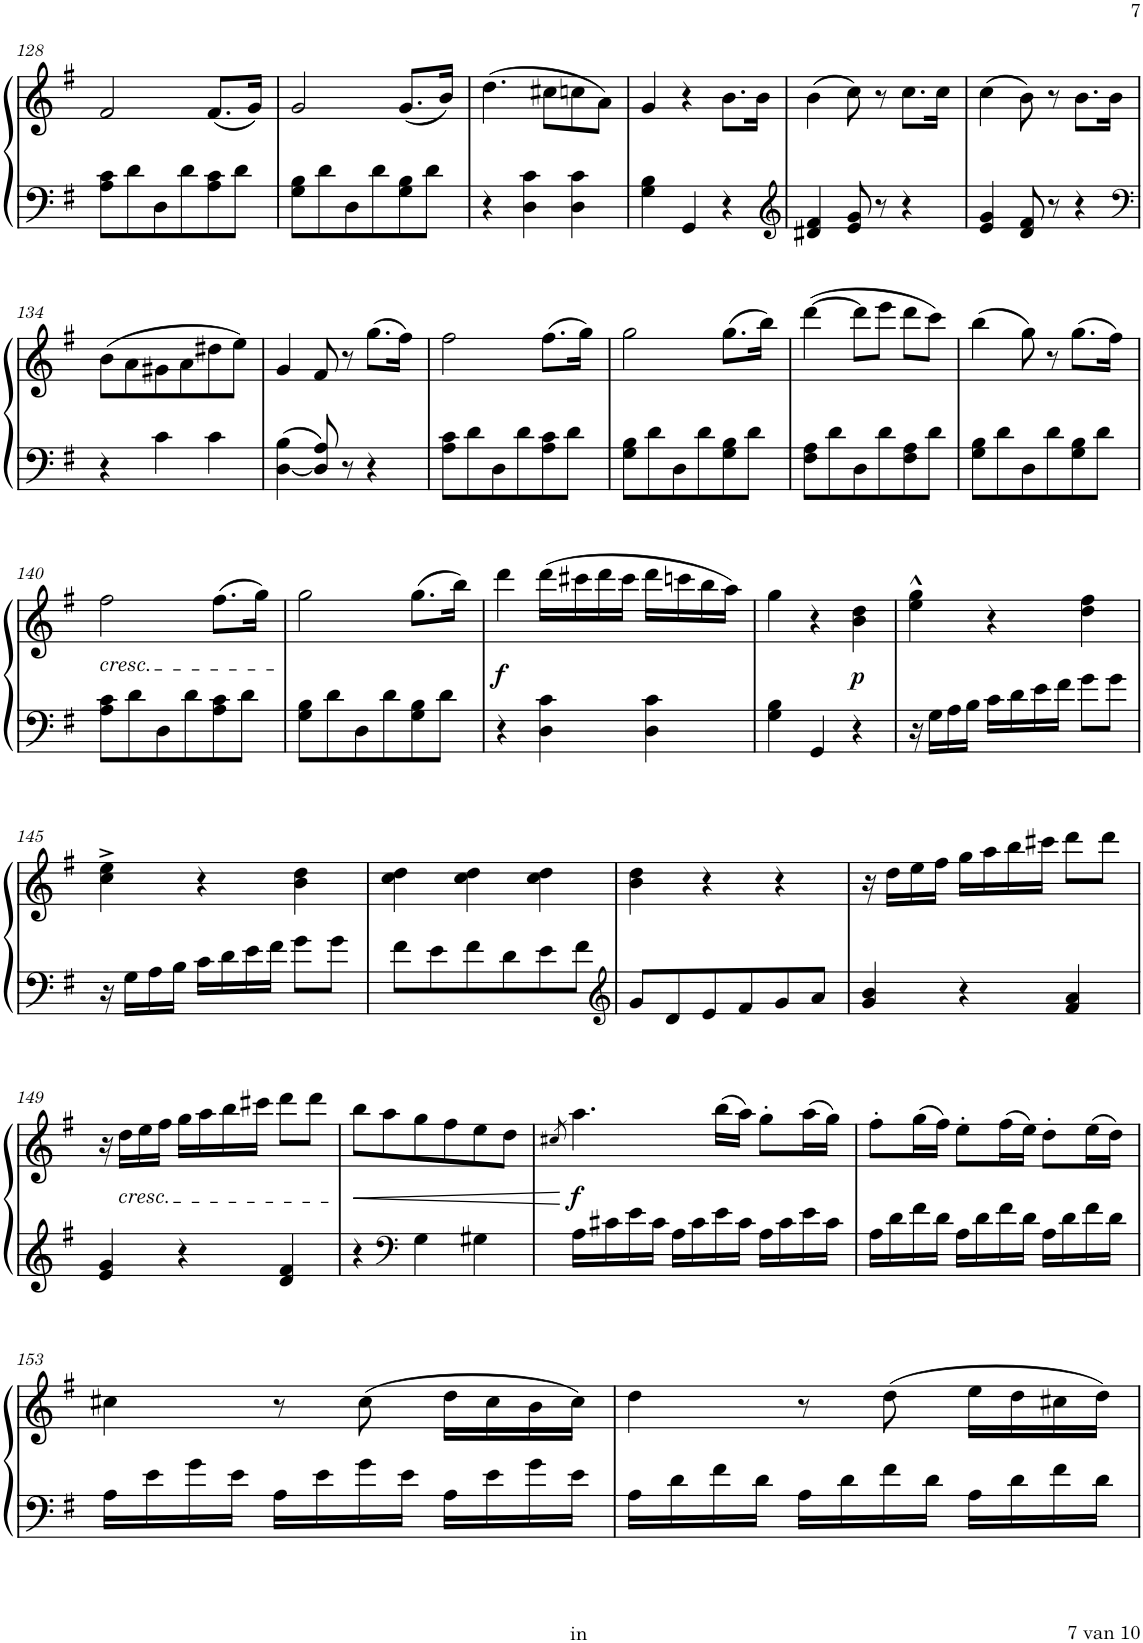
**kern	**kern	**dynam
*part1	*part1	*part1
*staff2	*staff1	*staff1/2
*I"Piano	*	*
*I'Pno.	*	*
!!LO:PB:g=z
*clefF4	*clefG2	*
*k[f#]	*k[f#]	*
*M3/4	*M3/4	*
=128	=128	=128
8A\ 8c\L	2f#/	.
8d\	.	.
8D\	.	.
8d\	.	.
8A\ 8c\	(8.f#/L	.
8d\J	.	.
.	16g/Jk)	.
=129	=129	=129
8G\ 8B\L	2g/	.
8d\	.	.
8D\	.	.
8d\	.	.
8G\ 8B\	(8.g/L	.
8d\J	.	.
.	16b/Jk)	.
=130	=130	=130
4r	(4.dd\	.
4D\ 4c\	.	.
.	8cc#X\L	.
4D\ 4c\	8ccn\	.
.	8a\J)	.
=131	=131	=131
4G\ 4B\	4g/	.
4GG/	4r	.
4r	8.b\L	.
.	16b\Jk	.
=132	=132	=132
*clefG2	*	*
4d#X/ 4f#/	(4b\	.
8e/ 8g/	8cc\)	.
8r	8r	.
4r	8.cc\L	.
.	16cc\Jk	.
=133	=133	=133
4e/ 4g/	(4cc\	.
8d/ 8f#/	8b\)	.
8r	8r	.
4r	8.b\L	.
.	16b\Jk	.
!!LO:LB:g=z
=134	=134	=134
*clefF4	*	*
4r	(8b\L	.
.	8a\	.
4c\	8g#X\	.
.	8a\	.
4c\	8dd#X\	.
.	8ee\J)	.
=135	=135	=135
[4D\ 4B\	4g/	.
8D/] 8A/	8f#/	.
8r	8r	.
4r	(8.gg\L	.
.	16ff#\Jk)	.
=136	=136	=136
8A\ 8c\L	2ff#\	.
8d\	.	.
8D\	.	.
8d\	.	.
8A\ 8c\	(8.ff#\L	.
8d\J	.	.
.	16gg\Jk)	.
=137	=137	=137
8G\ 8B\L	2gg\	.
8d\	.	.
8D\	.	.
8d\	.	.
8G\ 8B\	(8.gg\L	.
8d\J	.	.
.	16bb\Jk)	.
=138	=138	=138
8F#\ 8A\L	([4ddd\	.
8d\	.	.
8D\	8ddd\L]	.
8d\	8eee\J	.
8F#\ 8A\	8ddd\L	.
8d\J	8ccc\J)	.
=139	=139	=139
8G\ 8B\L	(4bb\	.
8d\	.	.
8D\	8gg\)	.
8d\	8r	.
8G\ 8B\	(8.gg\L	.
8d\J	.	.
.	16ff#\Jk)	.
!!LO:LB:g=z
=140	=140	=140
!	!LO:TX:b:i:t=cresc.	!
8A\ 8c\L	2ff#\	.
8d\	.	.
8D\	.	.
8d\	.	.
8A\ 8c\	(8.ff#\L	.
8d\J	.	.
.	16gg\Jk)	.
=141	=141	=141
8G\ 8B\L	2gg\	.
8d\	.	.
8D\	.	.
8d\	.	.
8G\ 8B\	(8.gg\L	.
8d\J	.	.
.	16bb\Jk)	.
=142	=142	=142
!	!	!LO:DY:b
4r	4ddd\	f
4D\ 4c\	(16ddd\LL	.
.	16ccc#X\	.
.	16ddd\	.
.	16ccc#\JJ	.
4D\ 4c\	16ddd\LL	.
.	16cccn\	.
.	16bb\	.
.	16aa\JJ)	.
=143	=143	=143
4G\ 4B\	4gg\	.
4GG/	4r	.
!	!	!LO:DY:b
4r	4b\ 4dd\	p
=144	=144	=144
16r	4ee\^^ 4gg\^^	.
16G\LL	.	.
16A\	.	.
16B\JJ	.	.
16c\LL	4r	.
16d\	.	.
16e\	.	.
16f#\JJ	.	.
8g\L	4dd\ 4ff#\	.
8g\J	.	.
!!LO:LB:g=z
=145	=145	=145
16r	4cc\^ 4ee\^	.
16G\LL	.	.
16A\	.	.
16B\JJ	.	.
16c\LL	4r	.
16d\	.	.
16e\	.	.
16f#\JJ	.	.
8g\L	4b\ 4dd\	.
8g\J	.	.
=146	=146	=146
8f#\L	4cc\ 4dd\	.
8e\	.	.
8f#\	4cc\ 4dd\	.
8d\	.	.
8e\	4cc\ 4dd\	.
8f#\J	.	.
=147	=147	=147
*clefG2	*	*
8g/L	4b\ 4dd\	.
8d/	.	.
8e/	4r	.
8f#/	.	.
8g/	4r	.
8a/J	.	.
=148	=148	=148
4g/ 4b/	16r	.
.	16dd\LL	.
.	16ee\	.
.	16ff#\JJ	.
4r	16gg\LL	.
.	16aa\	.
.	16bb\	.
.	16ccc#X\JJ	.
4f#/ 4a/	8ddd\L	.
.	8ddd\J	.
!!LO:LB:g=z
=149	=149	=149
4e/ 4g/	16r	.
!	!LO:TX:b:i:t=cresc.	!
.	16dd\LL	.
.	16ee\	.
.	16ff#\JJ	.
4r	16gg\LL	.
.	16aa\	.
.	16bb\	.
.	16ccc#X\JJ	.
4d/ 4f#/	8ddd\L	.
.	8ddd\J	.
=150	=150	=150
!	!	!LO:HP:b
4r	8bb\L	<
.	8aa\	.
*clefF4	*	*
4G\	8gg\	.
.	8ff#\	.
4G#X\	8ee\	.
.	8dd\J	.
.	.	[
=151	=151	=151
.	8qcc#X/	.
!	!	!LO:DY:b
16A\LL	4.aa\	f
16c#X\	.	.
16e\	.	.
16c#\JJ	.	.
16A\LL	.	.
16c#\	.	.
16e\	(16bb\LL	.
16c#\JJ	16aa\JJ)	.
16A\LL	8gg'\L	.
16c#\	.	.
16e\	(16aa\L	.
16c#\JJ	16gg\JJ)	.
=152	=152	=152
16A\LL	8ff#'\L	.
16d\	.	.
16f#\	(16gg\L	.
16d\JJ	16ff#\JJ)	.
16A\LL	8ee'\L	.
16d\	.	.
16f#\	(16ff#\L	.
16d\JJ	16ee\JJ)	.
16A\LL	8dd'\L	.
16d\	.	.
16f#\	(16ee\L	.
16d\JJ	16dd\JJ)	.
!!LO:LB:g=z
=153	=153	=153
16A\LL	4cc#X\	.
16e\	.	.
16g\	.	.
16e\JJ	.	.
16A\LL	8r	.
16e\	.	.
16g\	(8cc#\	.
16e\JJ	.	.
16A\LL	16dd\LL	.
16e\	16cc#\	.
16g\	16b\	.
16e\JJ	16cc#\JJ)	.
=154	=154	=154
16A\LL	4dd\	.
16d\	.	.
16f#\	.	.
16d\JJ	.	.
16A\LL	8r	.
16d\	.	.
16f#\	(8dd\	.
16d\JJ	.	.
16A\LL	16ee\LL	.
16d\	16dd\	.
16f#\	16cc#X\	.
16d\JJ	16dd\JJ)	.
=	=	=
*-	*-	*-
